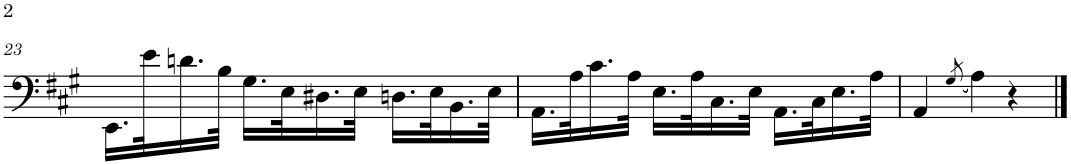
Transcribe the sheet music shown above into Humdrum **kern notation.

**kern
*part1
*staff1
*I"Trombone
*I'Tbn.
!!LO:PB:g=z
*clefF4
*k[f#c#g#]
*M3/4
=23
16.EE\LL
32e\K
16.dn\
32B\JJk
16.G#\LL
32E\K
16.D#X\
32E\JJk
16.Dn\LL
32E\K
16.BB\
32E\JJk
=24
16.AA\LL
32A\K
16.c#\
32A\JJk
16.E\LL
32A\K
16.C#\
32E\JJk
16.AA\LL
32C#\K
16.E\
32A\JJk
=25
4AA/
(8qG#/
4A\)
4r
==
*-
